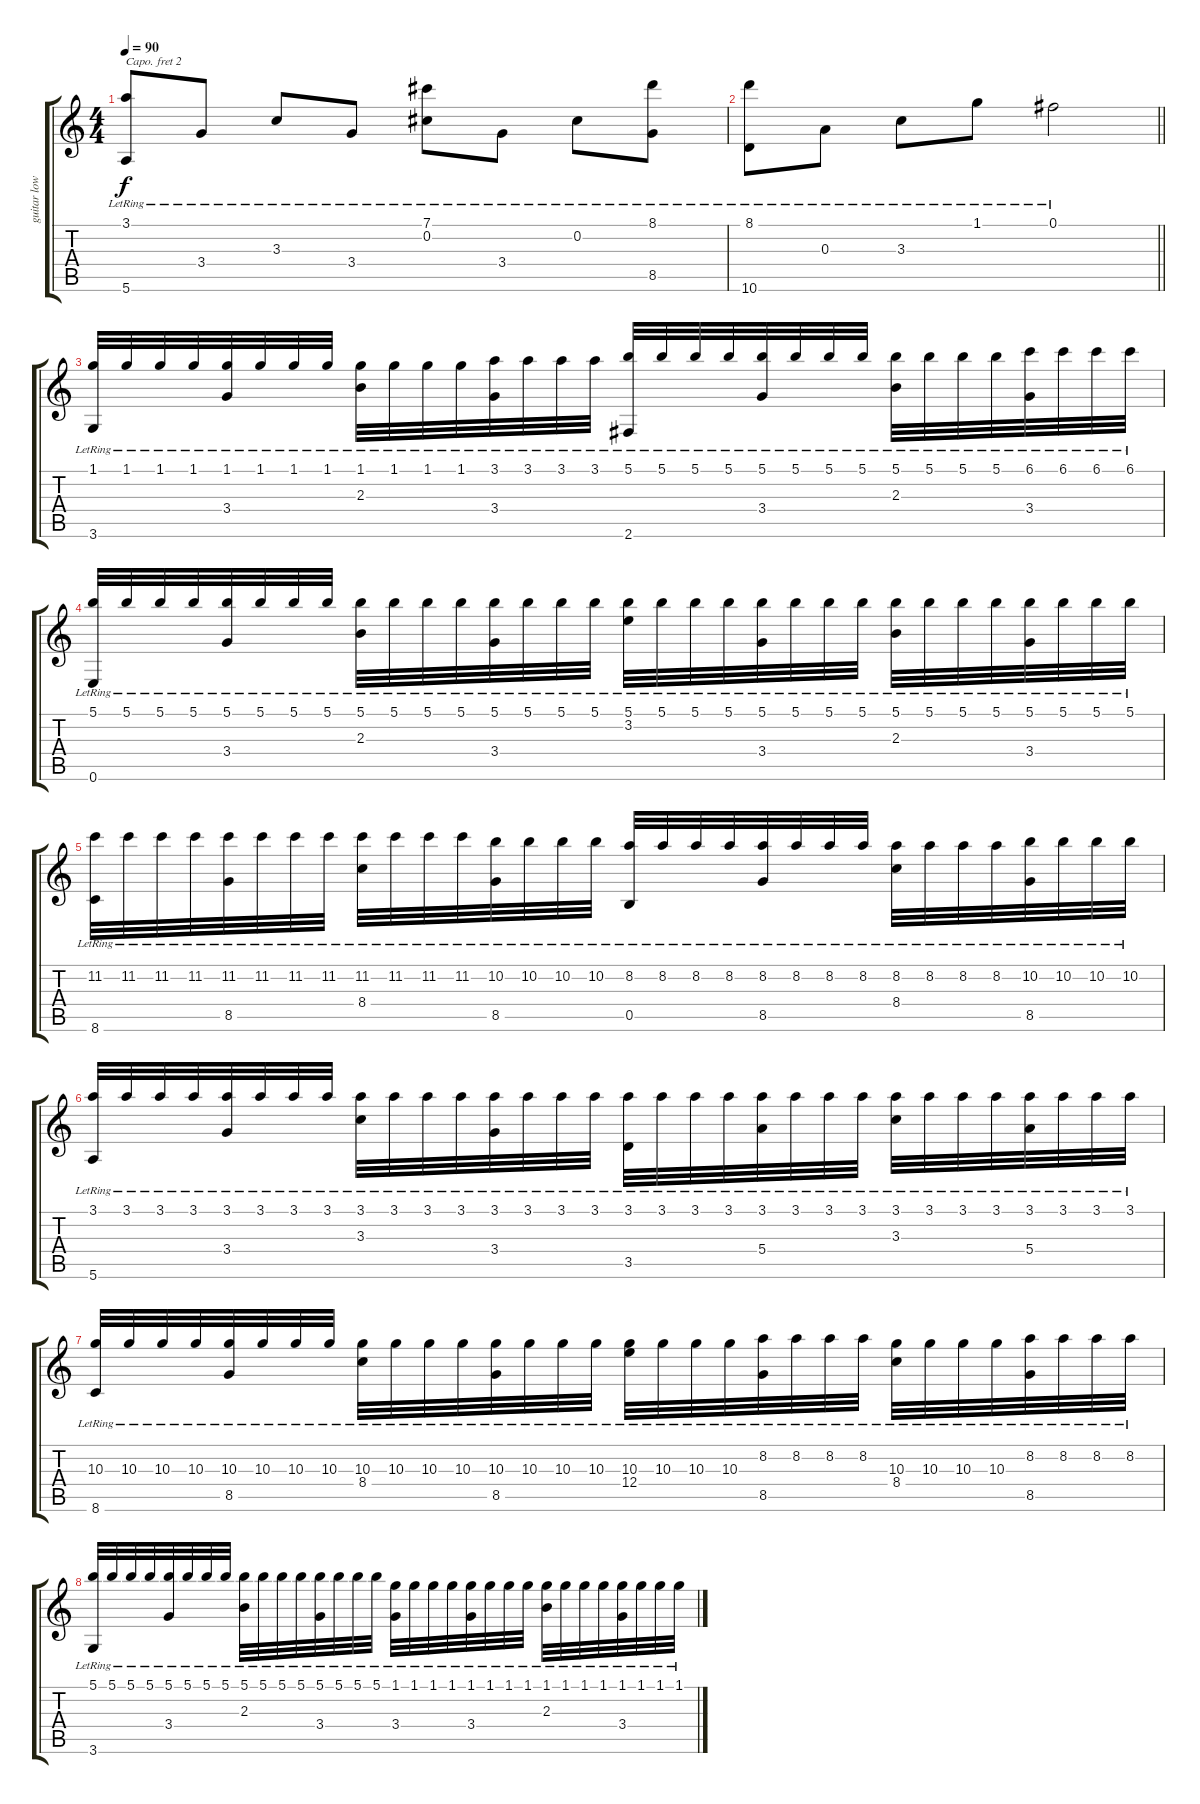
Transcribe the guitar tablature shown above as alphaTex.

\track ("guitar low" "guitar low") {instrument acousticguitarsteel}
\staff {score tabs}
\capo 2
\tuning (E4 B3 G3 D3 A2 D2) {hide}
\ts (4 4)
\tempo 90
\clef g2
\ks c
(3.1{lr} 5.6{lr}).8{dy f} 3.4{lr}.8 3.3{lr}.8 3.4{lr}.8 (7.1{lr} 0.2{lr}).8 3.4{lr}.8 0.2{lr}.8 (8.1{lr} 8.5{lr}).8 |
\barLineRight lightlight
(8.1{lr} 10.6{lr}).8 0.3{lr}.8 3.3{lr}.8 1.1{lr}.8 0.1{lr}.2 |
(1.1{lr} 3.6{lr}).32 1.1{lr}.32 1.1{lr}.32 1.1{lr}.32 (1.1{lr} 3.4{lr}).32 1.1{lr}.32 1.1{lr}.32 1.1{lr}.32 (1.1{lr} 2.3{lr}).32 1.1{lr}.32 1.1{lr}.32 1.1{lr}.32 (3.1{lr} 3.4{lr}).32 3.1{lr}.32 3.1{lr}.32 3.1{lr}.32 (5.1{lr} 2.6{lr}).32 5.1{lr}.32 5.1{lr}.32 5.1{lr}.32 (5.1{lr} 3.4{lr}).32 5.1{lr}.32 5.1{lr}.32 5.1{lr}.32 (5.1{lr} 2.3{lr}).32 5.1{lr}.32 5.1{lr}.32 5.1{lr}.32 (6.1{lr} 3.4{lr}).32 6.1{lr}.32 6.1{lr}.32 6.1{lr}.32 |
(5.1{lr} 0.6{lr}).32 5.1{lr}.32 5.1{lr}.32 5.1{lr}.32 (5.1{lr} 3.4{lr}).32 5.1{lr}.32 5.1{lr}.32 5.1{lr}.32 (5.1{lr} 2.3{lr}).32 5.1{lr}.32 5.1{lr}.32 5.1{lr}.32 (5.1{lr} 3.4{lr}).32 5.1{lr}.32 5.1{lr}.32 5.1{lr}.32 (5.1{lr} 3.2{lr}).32 5.1{lr}.32 5.1{lr}.32 5.1{lr}.32 (5.1{lr} 3.4{lr}).32 5.1{lr}.32 5.1{lr}.32 5.1{lr}.32 (5.1{lr} 2.3{lr}).32 5.1{lr}.32 5.1{lr}.32 5.1{lr}.32 (5.1{lr} 3.4{lr}).32 5.1{lr}.32 5.1{lr}.32 5.1{lr}.32 |
(11.2{lr} 8.6{lr}).32 11.2{lr}.32 11.2{lr}.32 11.2{lr}.32 (11.2{lr} 8.5{lr}).32 11.2{lr}.32 11.2{lr}.32 11.2{lr}.32 (11.2{lr} 8.4{lr}).32 11.2{lr}.32 11.2{lr}.32 11.2{lr}.32 (10.2{lr} 8.5{lr}).32 10.2{lr}.32 10.2{lr}.32 10.2{lr}.32 (8.2{lr} 0.5{lr}).32 8.2{lr}.32 8.2{lr}.32 8.2{lr}.32 (8.2{lr} 8.5{lr}).32 8.2{lr}.32 8.2{lr}.32 8.2{lr}.32 (8.2{lr} 8.4{lr}).32 8.2{lr}.32 8.2{lr}.32 8.2{lr}.32 (10.2{lr} 8.5{lr}).32 10.2{lr}.32 10.2{lr}.32 10.2{lr}.32 |
(3.1{lr} 5.6{lr}).32 3.1{lr}.32 3.1{lr}.32 3.1{lr}.32 (3.1{lr} 3.4{lr}).32 3.1{lr}.32 3.1{lr}.32 3.1{lr}.32 (3.1{lr} 3.3{lr}).32 3.1{lr}.32 3.1{lr}.32 3.1{lr}.32 (3.1{lr} 3.4{lr}).32 3.1{lr}.32 3.1{lr}.32 3.1{lr}.32 (3.1{lr} 3.5{lr}).32 3.1{lr}.32 3.1{lr}.32 3.1{lr}.32 (3.1{lr} 5.4{lr}).32 3.1{lr}.32 3.1{lr}.32 3.1{lr}.32 (3.1{lr} 3.3{lr}).32 3.1{lr}.32 3.1{lr}.32 3.1{lr}.32 (3.1{lr} 5.4{lr}).32 3.1{lr}.32 3.1{lr}.32 3.1{lr}.32 |
(10.3{lr} 8.6{lr}).32 10.3{lr}.32 10.3{lr}.32 10.3{lr}.32 (10.3{lr} 8.5{lr}).32 10.3{lr}.32 10.3{lr}.32 10.3{lr}.32 (10.3{lr} 8.4{lr}).32 10.3{lr}.32 10.3{lr}.32 10.3{lr}.32 (10.3{lr} 8.5{lr}).32 10.3{lr}.32 10.3{lr}.32 10.3{lr}.32 (10.3{lr} 12.4{lr}).32 10.3{lr}.32 10.3{lr}.32 10.3{lr}.32 (8.2{lr} 8.5{lr}).32 8.2{lr}.32 8.2{lr}.32 8.2{lr}.32 (10.3{lr} 8.4{lr}).32 10.3{lr}.32 10.3{lr}.32 10.3{lr}.32 (8.2{lr} 8.5{lr}).32 8.2{lr}.32 8.2{lr}.32 8.2{lr}.32 |
(5.1{lr} 3.6{lr}).32 5.1{lr}.32 5.1{lr}.32 5.1{lr}.32 (5.1{lr} 3.4{lr}).32 5.1{lr}.32 5.1{lr}.32 5.1{lr}.32 (5.1{lr} 2.3{lr}).32 5.1{lr}.32 5.1{lr}.32 5.1{lr}.32 (5.1{lr} 3.4{lr}).32 5.1{lr}.32 5.1{lr}.32 5.1{lr}.32 (1.1{lr} 3.4{lr}).32 1.1{lr}.32 1.1{lr}.32 1.1{lr}.32 (1.1{lr} 3.4{lr}).32 1.1{lr}.32 1.1{lr}.32 1.1{lr}.32 (1.1{lr} 2.3{lr}).32 1.1{lr}.32 1.1{lr}.32 1.1{lr}.32 (1.1{lr} 3.4{lr}).32 1.1{lr}.32 1.1{lr}.32 1.1{lr}.32
